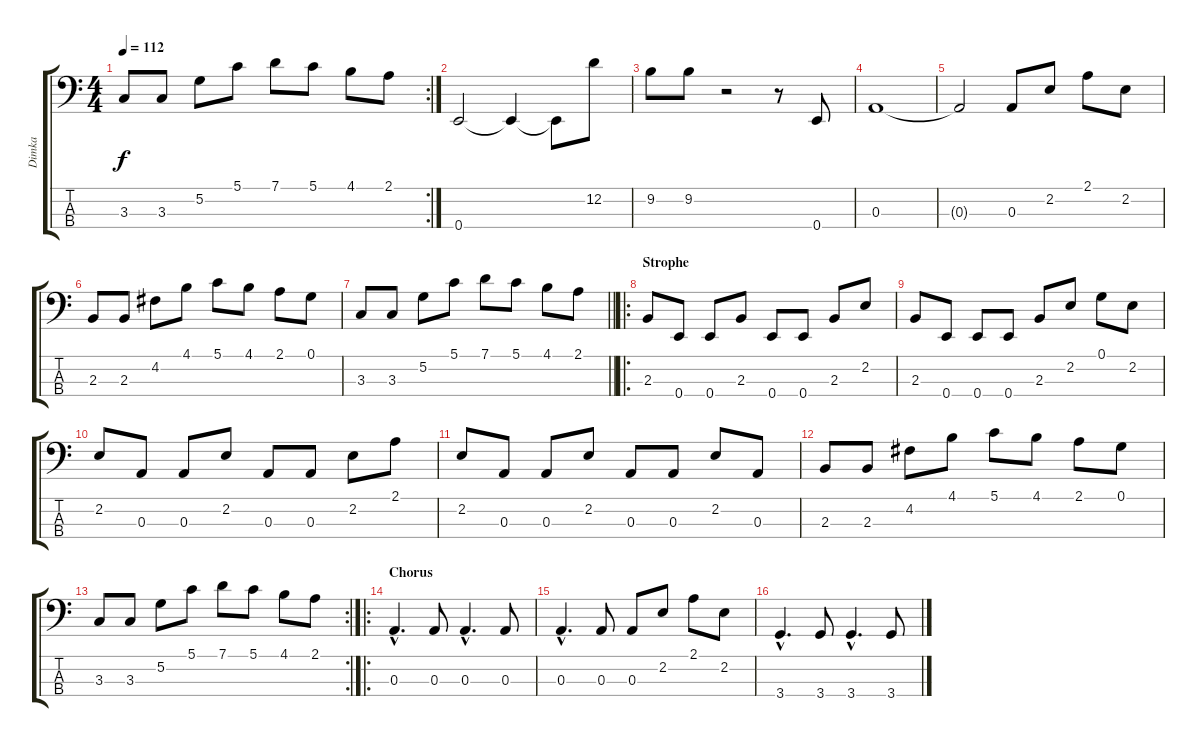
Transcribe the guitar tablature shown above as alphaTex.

\track ("Dimka" "Dimka") {instrument electricbassfinger}
\staff {score tabs}
\tuning (G2 D2 A1 E1) {hide}
\rc 2
\ts (4 4)
\tempo 112
\clef f4
\ks c
3.3.8{dy f} 3.3.8 5.2.8 5.1.8 7.1.8 5.1.8 4.1.8 2.1.8 |
0.4.2 0.4{t}.4 0.4{t}.8 12.2.8 |
9.2.8 9.2.8 r.2 r.8 0.4.8 |
0.3.1 |
0.3{t}.2 0.3.8 2.2.8 2.1.8 2.2.8 |
2.3.8 2.3.8 4.2.8 4.1.8 5.1.8 4.1.8 2.1.8 0.1.8 |
\barLineRight lightlight
3.3.8 3.3.8 5.2.8 5.1.8 7.1.8 5.1.8 4.1.8 2.1.8 |
\ro
\section ("" "Strophe")
2.3.8 0.4.8 0.4.8 2.3.8 0.4.8 0.4.8 2.3.8 2.2.8 |
2.3.8 0.4.8 0.4.8 0.4.8 2.3.8 2.2.8 0.1.8 2.2.8 |
2.2.8 0.3.8 0.3.8 2.2.8 0.3.8 0.3.8 2.2.8 2.1.8 |
2.2.8 0.3.8 0.3.8 2.2.8 0.3.8 0.3.8 2.2.8 0.3.8 |
2.3.8 2.3.8 4.2.8 4.1.8 5.1.8 4.1.8 2.1.8 0.1.8 |
\rc 2
3.3.8 3.3.8 5.2.8 5.1.8 7.1.8 5.1.8 4.1.8 2.1.8 |
\ro
\section ("" "Chorus")
0.3{hac}.4{d} 0.3.8 0.3{hac}.4{d} 0.3.8 |
0.3{hac}.4{d} 0.3.8 0.3.8 2.2.8 2.1.8 2.2.8 |
3.4{hac}.4{d} 3.4.8 3.4{hac}.4{d} 3.4.8
